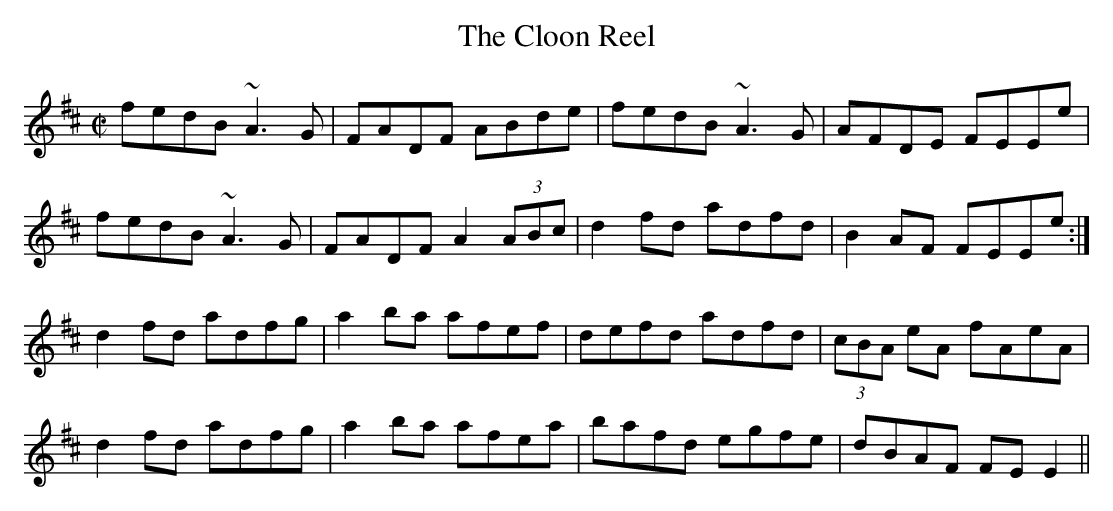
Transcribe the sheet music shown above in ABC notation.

X:1
T:Cloon Reel, The
M:C|
L:1/8
K:D
fedB ~A3G | FADF ABde | fedB ~A3G | AFDE FEEe |
!fedB ~A3G | FADF A2 (3ABc | d2fd adfd | B2AF FEEe :|
!d2fd adfg | a2ba afef | defd adfd | (3cBA eA fAeA |
!d2fd adfg | a2ba afea | bafd egfe | dBAF FEE2 ||
